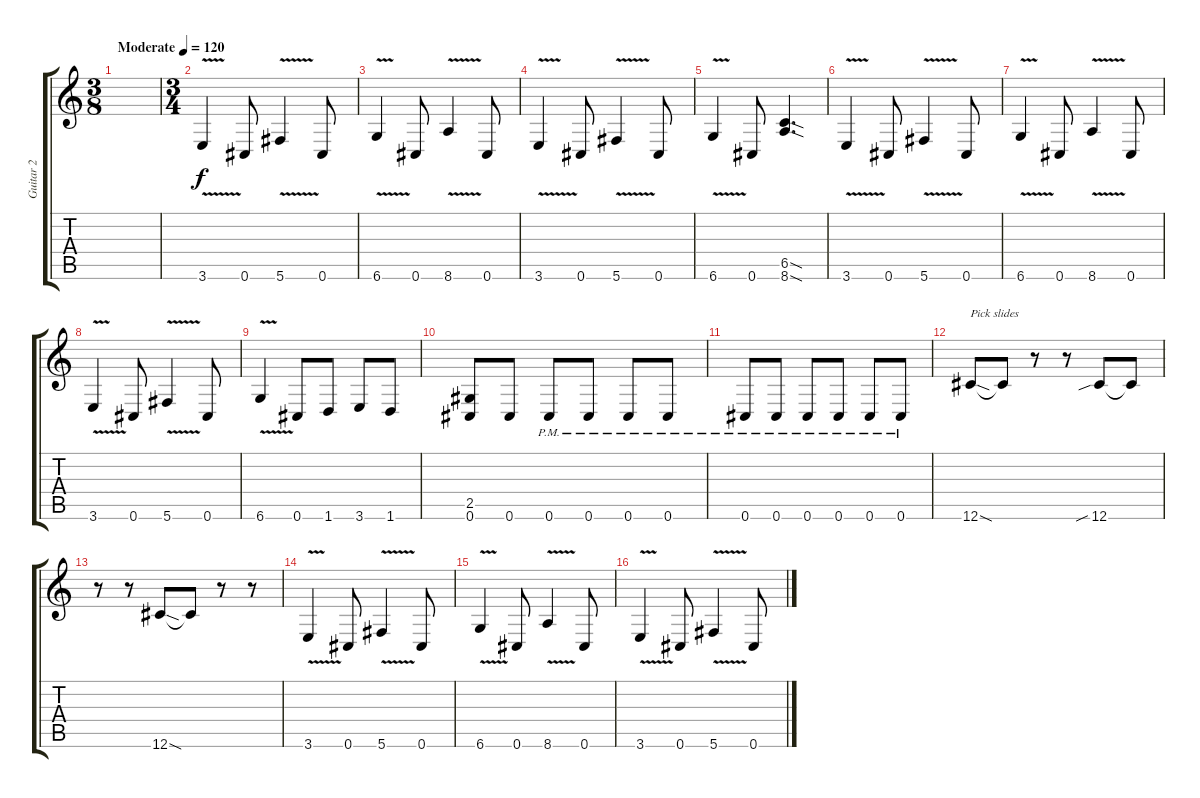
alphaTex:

\track ("Guitar 2" "Guitar 2") {instrument distortionguitar}
\staff {score tabs}
\tuning (Db4 Ab3 E3 B2 Gb2 Db2) {hide}
\ts (3 8)
\tempo (120 "Moderate")
\clef g2
\ks c
|
\ts (3 4)
3.6{v}.4 0.6.8 5.6{v}.4 0.6.8 |
6.6{v}.4 0.6.8 8.6{v}.4 0.6.8 |
3.6{v}.4 0.6.8 5.6{v}.4 0.6.8 |
6.6{v}.4 0.6.8 (6.5{sod} 8.6{sod}).4{d} |
3.6{v}.4 0.6.8 5.6{v}.4 0.6.8 |
6.6{v}.4 0.6.8 8.6{v}.4 0.6.8 |
3.6{v}.4 0.6.8 5.6{v}.4 0.6.8 |
6.6{v}.4 0.6.8 1.6.8 3.6.8 1.6.8 |
(2.5 0.6).8 0.6.8 0.6{pm}.8 0.6{pm}.8 0.6{pm}.8 0.6{pm}.8 |
0.6{pm}.8 0.6{pm}.8 0.6{pm}.8 0.6{pm}.8 0.6{pm}.8 0.6{pm}.8 |
12.6{sod}.8{txt "Pick slides"} 12.6{t}.8 r.8 r.8 12.6{sib}.8 12.6{t}.8 |
r.8 r.8 12.6{sod}.8 12.6{t}.8 r.8 r.8 |
3.6{v}.4 0.6.8 5.6{v}.4 0.6.8 |
6.6{v}.4 0.6.8 8.6{v}.4 0.6.8 |
3.6{v}.4 0.6.8 5.6{v}.4 0.6.8
